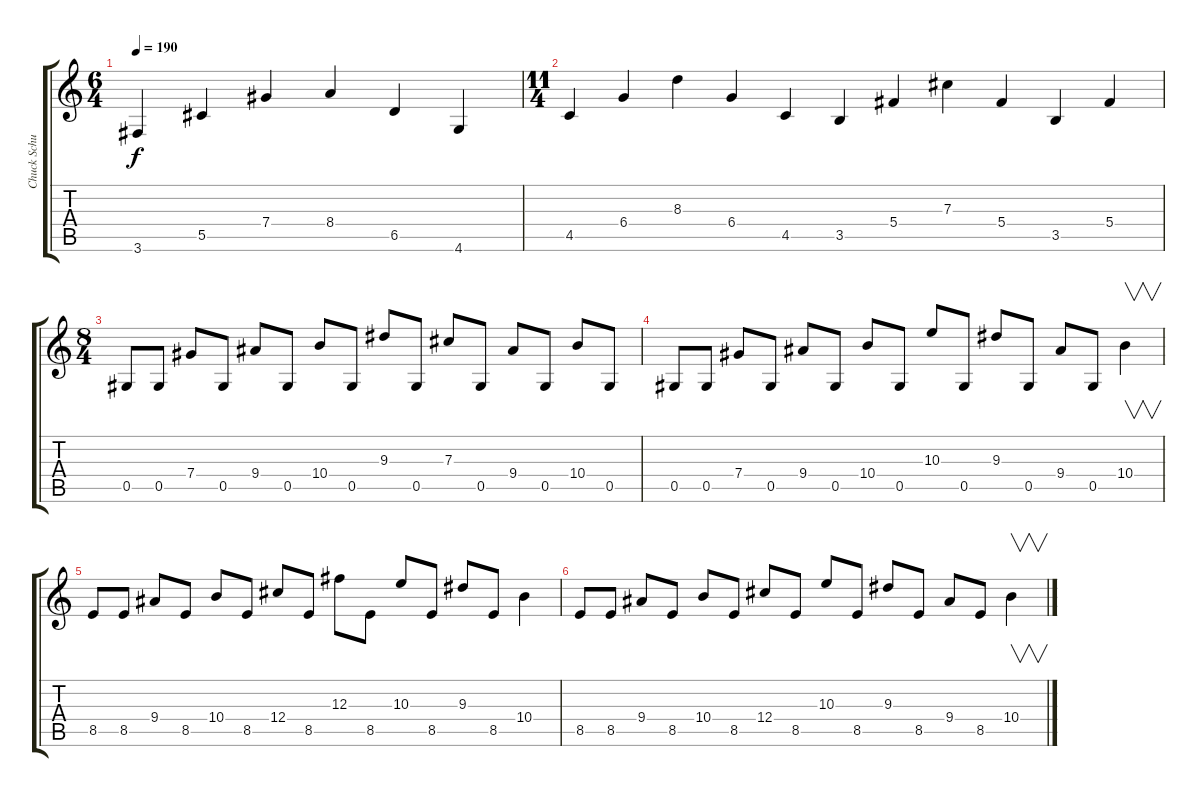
\track ("Chuck Schuldiner" "Chuck Schu") {instrument distortionguitar}
\staff {score tabs}
\tuning (Eb4 Bb3 Gb3 Db3 Ab2 Eb2) {hide}
\ts (6 4)
\tempo 190
\clef g2
\ks c
3.6.4{dy f} 5.5.4 7.4.4 8.4.4 6.5.4 4.6.4 |
\ts (11 4)
4.5.4 6.4.4 8.3.4 6.4.4 4.5.4 3.5.4 5.4.4 7.3.4 5.4.4 3.5.4 5.4.4 |
\ts (8 4)
0.5.8 0.5.8 7.4.8 0.5.8 9.4.8 0.5.8 10.4.8 0.5.8 9.3.8 0.5.8 7.3.8 0.5.8 9.4.8 0.5.8 10.4.8 0.5.8 |
0.5.8 0.5.8 7.4.8 0.5.8 9.4.8 0.5.8 10.4.8 0.5.8 10.3.8 0.5.8 9.3.8 0.5.8 9.4.8 0.5.8 10.4.4{v} |
8.5.8 8.5.8 9.4.8 8.5.8 10.4.8 8.5.8 12.4.8 8.5.8 12.3.8 8.5.8 10.3.8 8.5.8 9.3.8 8.5.8 10.4.4 |
8.5.8 8.5.8 9.4.8 8.5.8 10.4.8 8.5.8 12.4.8 8.5.8 10.3.8 8.5.8 9.3.8 8.5.8 9.4.8 8.5.8 10.4.4{v}
